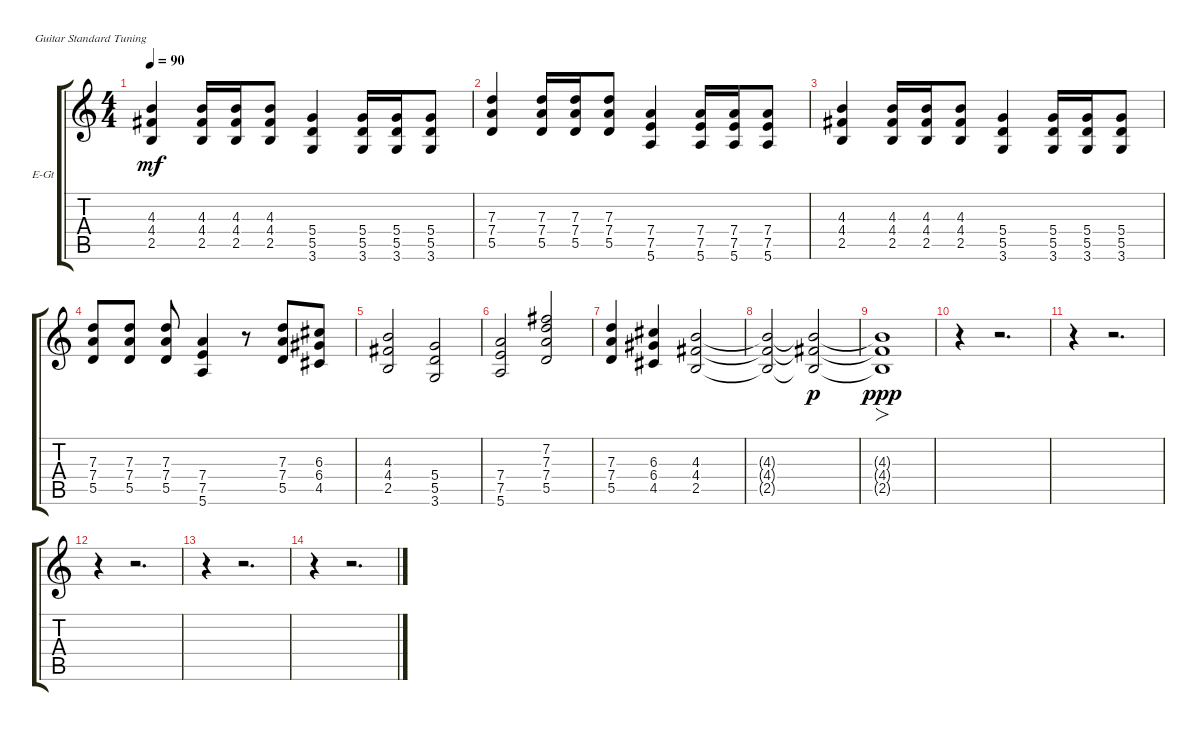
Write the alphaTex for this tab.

\bracketExtendMode groupsimilarinstruments
\firstSystemTrackNameOrientation horizontal
\otherSystemsTrackNameOrientation horizontal
\track ("Electric Guitar" "E-Gt") {instrument distortionguitar}
\staff {score tabs}
\tuning (E4 B3 G3 D3 A2 E2)
\ts (4 4)
\tempo 90
\clef g2
\ks c
(4.3 4.4 2.5).4{dy mf} (4.3 4.4 2.5).16 (4.3 4.4 2.5).16 (4.3 4.4 2.5).8 (5.4 5.5 3.6).4 (5.4 5.5 3.6).16 (5.4 5.5 3.6).16 (5.4 5.5 3.6).8 |
(7.3 7.4 5.5).4 (7.3 7.4 5.5).16 (7.3 7.4 5.5).16 (7.3 7.4 5.5).8 (7.4 7.5 5.6).4 (7.4 7.5 5.6).16 (7.4 7.5 5.6).16 (7.4 7.5 5.6).8 |
(4.3 4.4 2.5).4 (4.3 4.4 2.5).16 (4.3 4.4 2.5).16 (4.3 4.4 2.5).8 (5.4 5.5 3.6).4 (5.4 5.5 3.6).16 (5.4 5.5 3.6).16 (5.4 5.5 3.6).8 |
(7.3 7.4 5.5).8 (7.3 7.4 5.5).8 (7.3 7.4 5.5).8 (7.4 7.5 5.6).4 r.8 (7.3 7.4 5.5).8 (6.3 6.4 4.5).8 |
(4.3 4.4 2.5).2 (5.4 5.5 3.6).2 |
(7.4 7.5 5.6).2 (7.2 7.3 7.4 5.5).2 |
(7.3 7.4 5.5).4 (6.3 6.4 4.5).4 (4.3 4.4 2.5).2 |
(4.3{t} 4.4{t} 2.5{t}).2 (4.3{t} 4.4{t} 2.5{t}).2{dy p} |
(4.3{t} 4.4{t} 2.5{t}).1{fo dy ppp} |
r.4 r.2{d} |
r.4 r.2{d} |
r.4 r.2{d} |
r.4 r.2{d} |
r.4 r.2{d}
